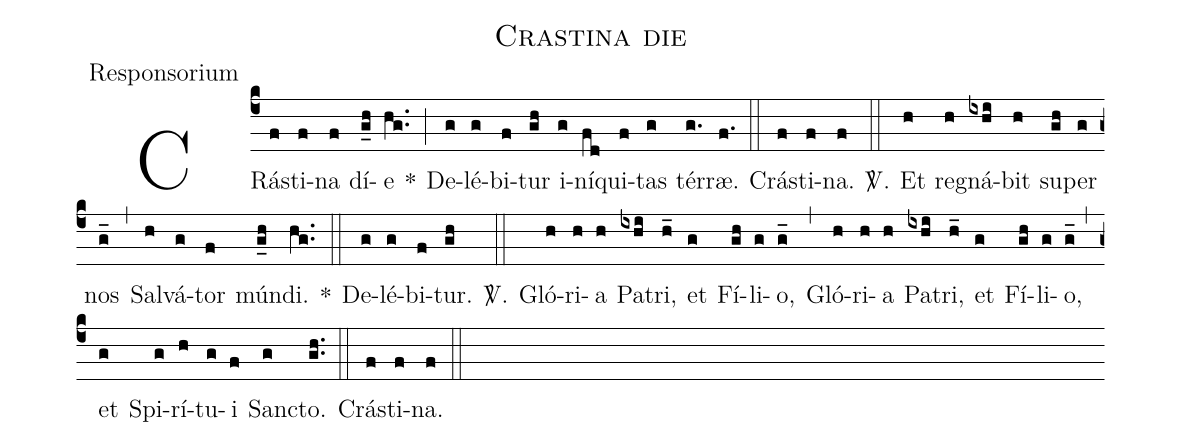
name:Crastina die;
office-part:Responsorium;
%%
(c4)
CRá(f)sti(f)na(f) dí(g_h)e(hg..) *(;)
De(g)lé(g)bi(f)tur(gh) i(g)ní(fd)qui(f)tas(g) tér(g.)ræ.(f.) (::)
Crá(f)sti(f)na.(f) <sp>V/</sp>.(::)
Et(h) re(h)gná(ixhi)bit(h) su(gh)per(g) nos(g_) (,)
Sal(h)vá(g)tor(f) mún(g_h)di.(hg..) *(::)
De(g)lé(g)bi(f)tur.(gh) <sp>V/</sp>.(::)
Gló(h)ri(h)a(h) Pa(ixhi)tri,(h_) et(g) Fí(gh)li(g)o,(g_) (,)
Gló(h)ri(h)a(h) Pa(ixhi)tri,(h_) et(g) Fí(gh)li(g)o,(g_) (,)
et(g) Spi(g)rí(h)tu(g)i(f) Sanc(g)to.(gh..) (::)
Crá(f)sti(f)na.(f) (::)
